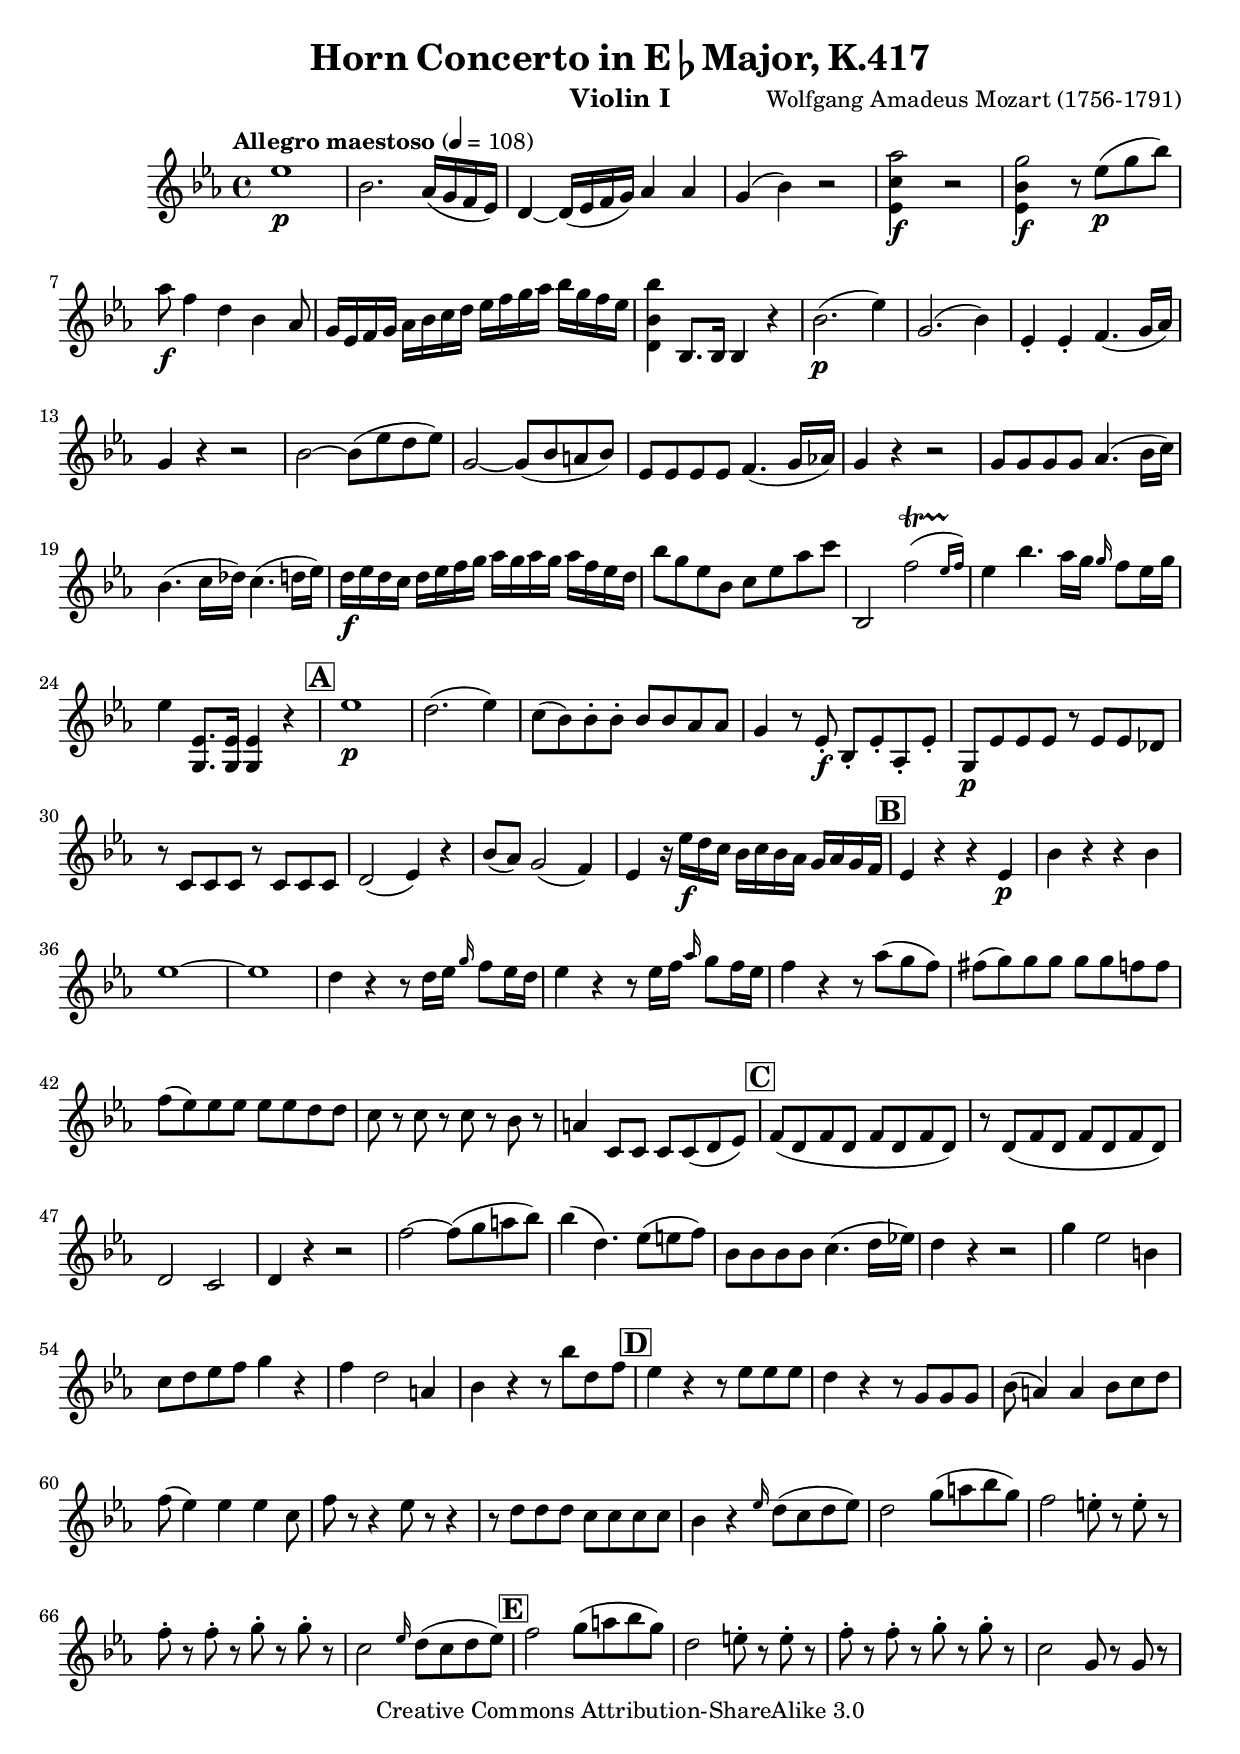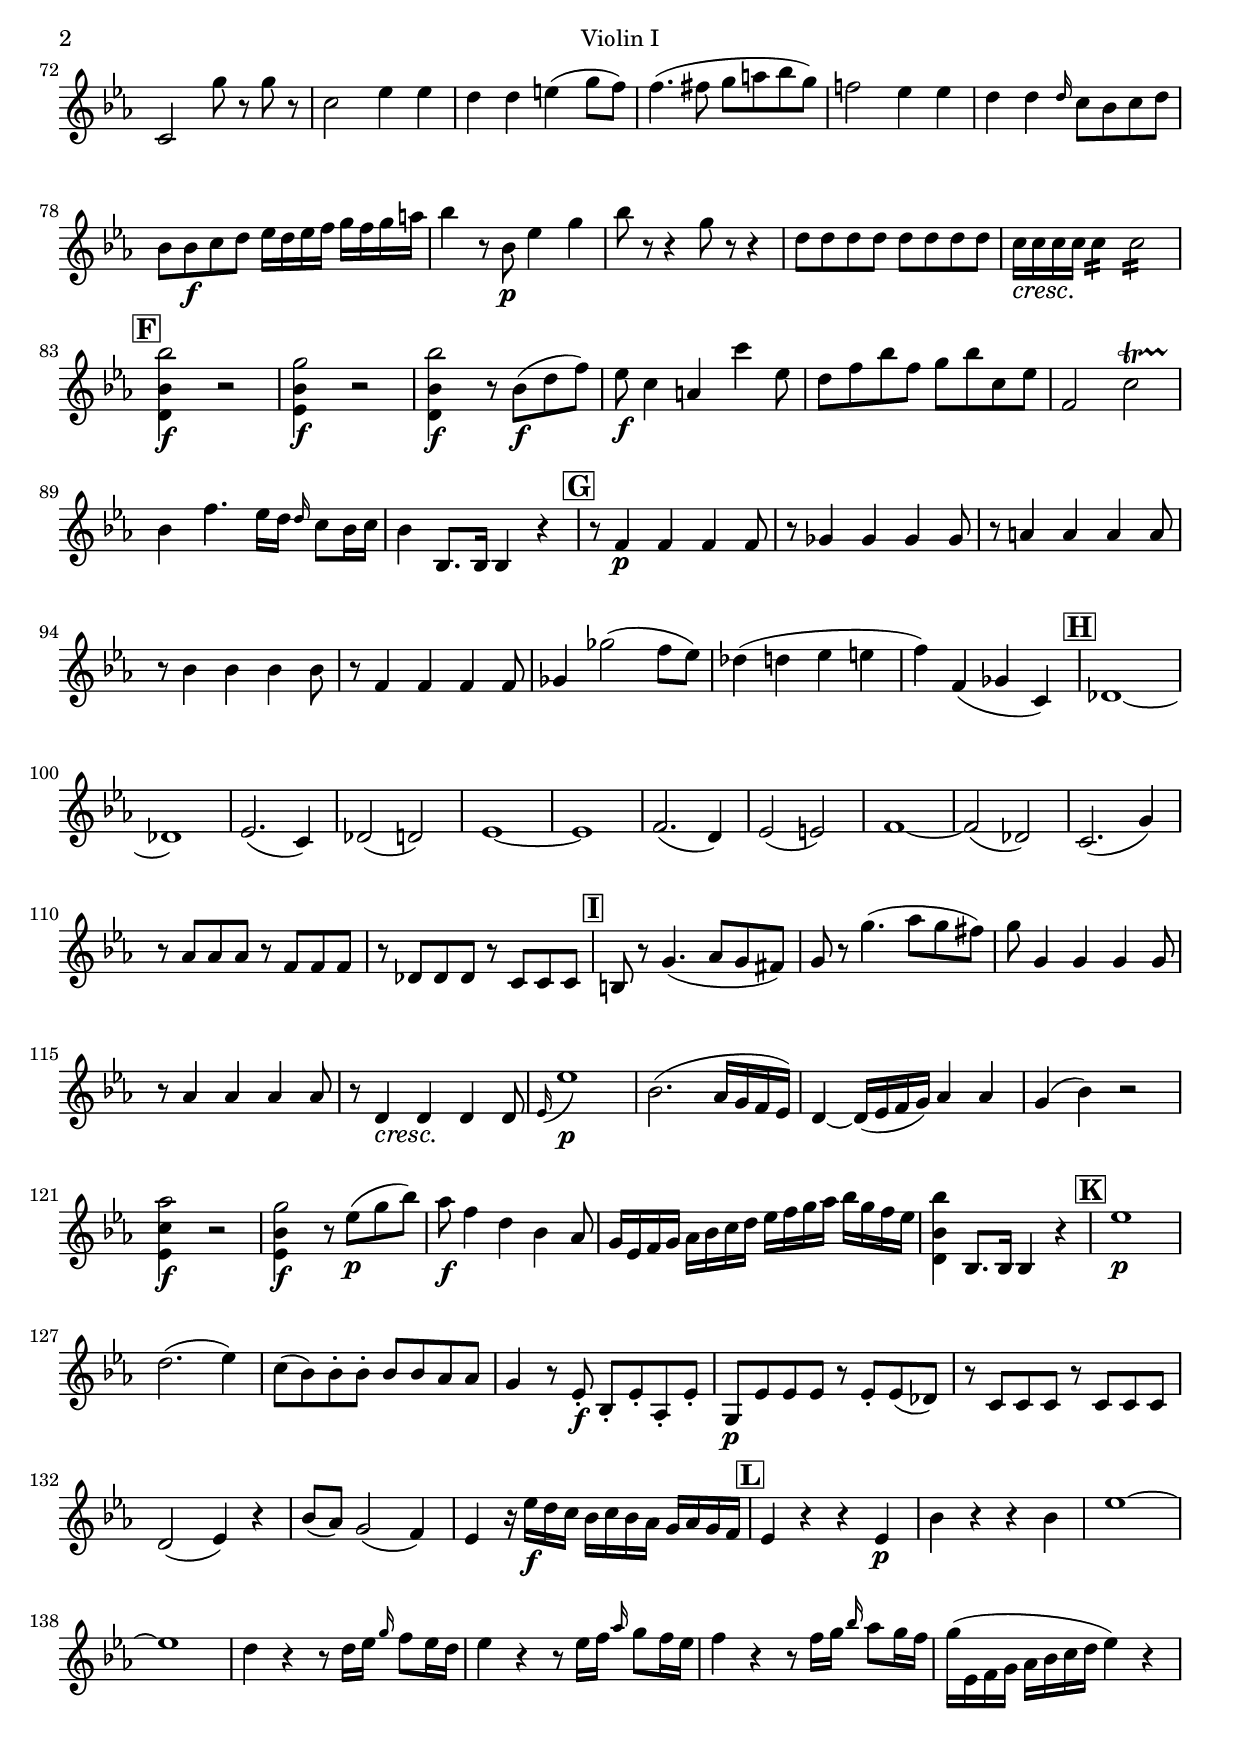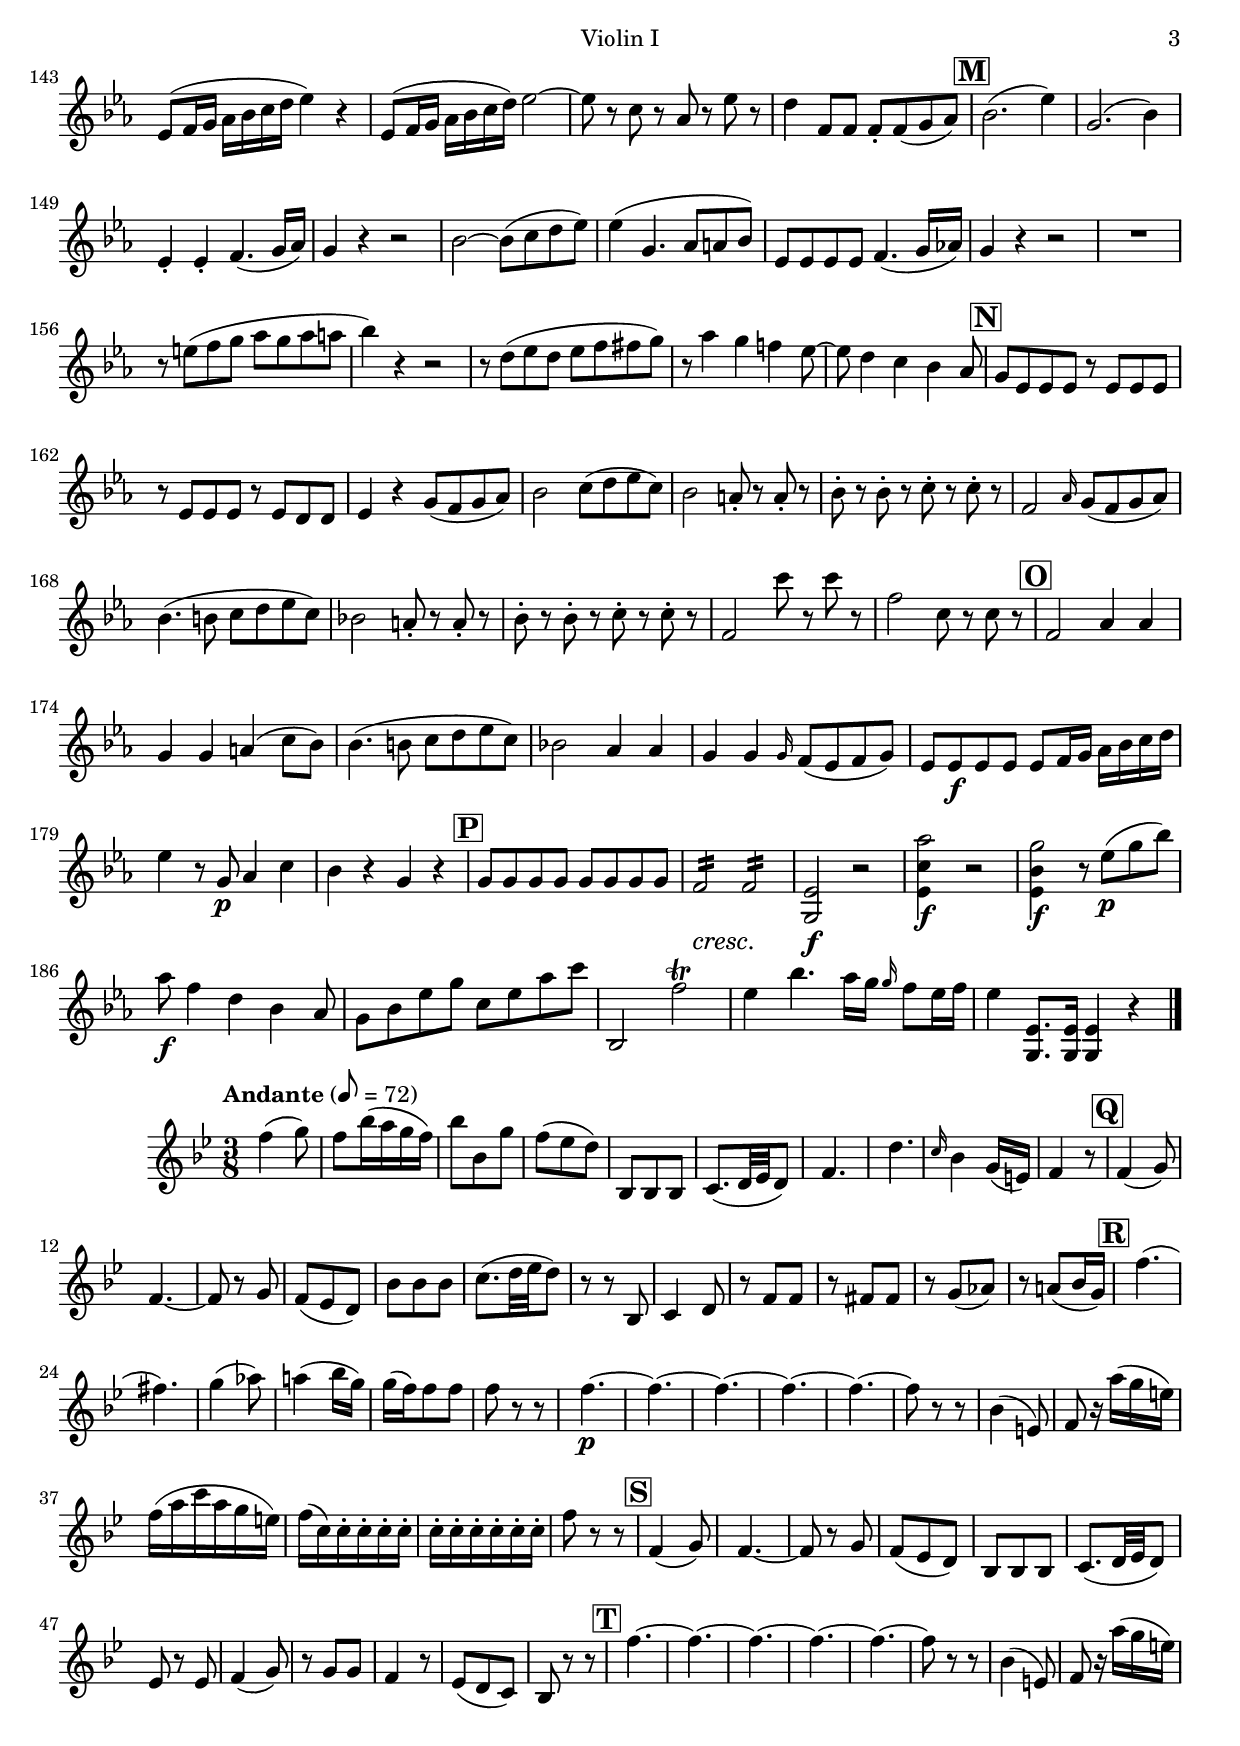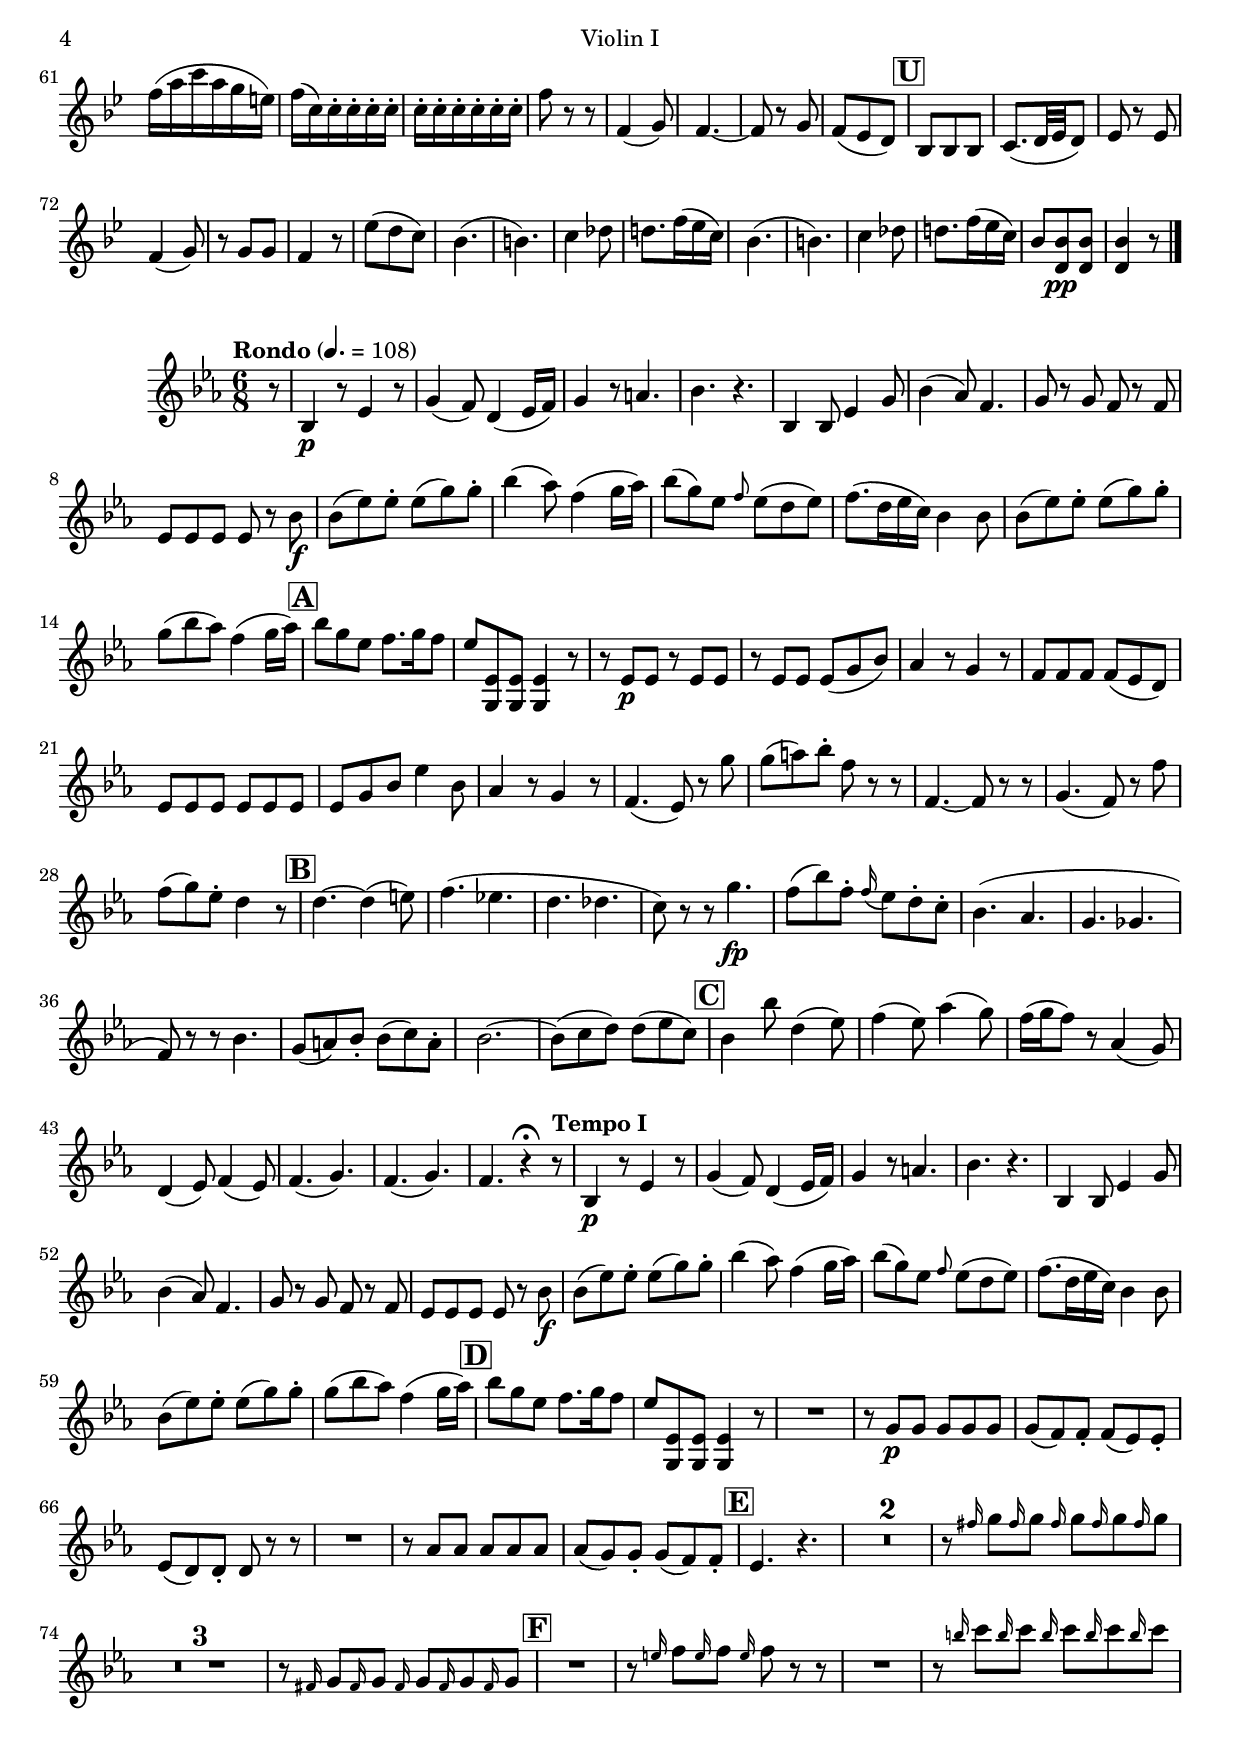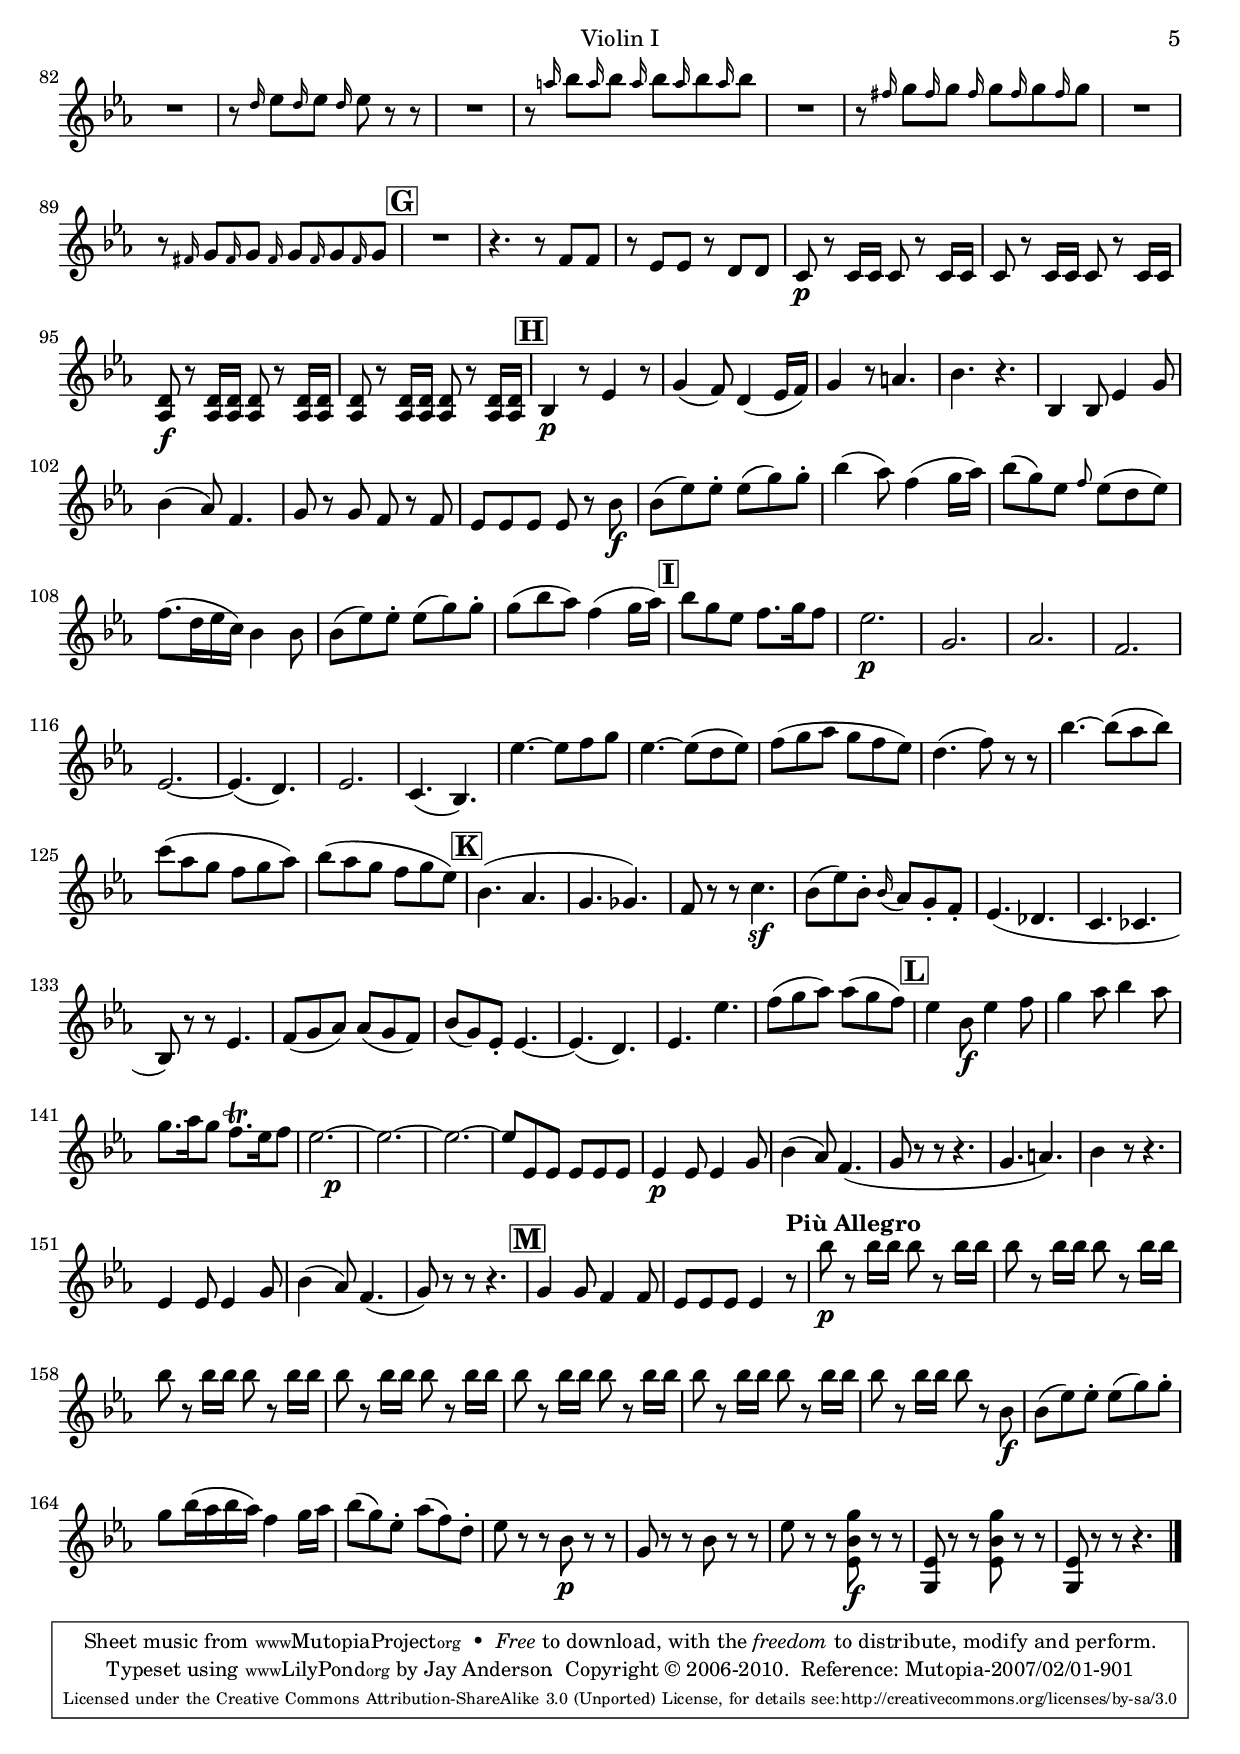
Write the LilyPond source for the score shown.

\version "2.13.50"

\include "defs.ily"
\version "2.13.50"

violinIMvtI = \relative c''
{
  \key ees \major
  ees1\p |
  bes2. aes16( g f ees) |
  d4~ d16( ees f g) aes4 aes |
  g( bes) r2 |
  <aes' \stop c, \stop ees,>2\f r2 |
  <g\stop bes, \stop ees,>2\f r8 ees(\p g bes) |
  aes\f f4 d bes aes8 |
  g16 ees f g aes bes c d ees f g aes bes g f ees |
  <bes' bes, d,>4 bes,,8. bes16 bes4 r |

  bes'2.(\p ees4) |
  g,2.( bes4) |
  ees,4-. ees-. f4.( g16 aes) |
  g4 r r2 |
  bes2~ bes8( ees d ees) |
  g,2~ g8( bes a bes) |
  ees, ees ees ees f4.( g16 aes) |
  g4 r r2 |
  g8 g g g aes4.( bes16 c) |
  bes4.( c16 des) c4.( d16 ees) |
  d\f ees d c d ees f g aes g aes g aes f ees d |
  bes'8 g ees bes c ees aes c |
  bes,,2 \afterGrace f''( \startTrillSpan {ees16[ f]) \stopTrillSpan} |
  ees4 bes'4. aes16 g \grace g f8 ees16 g |
  ees4 <ees, g,>8. <ees g,>16 <ees g,>4 r |

  ees'1\p |
  d2.( ees4) |
  c8( bes) bes-. bes-. bes bes aes aes |
  g4 r8 ees-.\f bes-. ees-. aes,-. ees'-. |
  g,\p ees' ees ees r ees ees des |
  r c c c r c c c |
  d2( ees4) r |
  bes'8( aes) g2( f4) |
  ees r16 ees'\f d c bes c bes aes g aes g f |

  ees4 r r ees\p |
  bes' r r bes |
  ees1~ | ees |
  d4 r r8 d16 ees \grace g f8 ees16 d |
  ees4 r r8 ees16 f \grace aes g8 f16 ees |
  f4 r r8 aes( g f) |
  fis( g) g g g g f f |
  f( ees) ees ees ees ees d d |
  c r c r c r bes r |
  a4 c,8 c c c( d ees) |

  f( d f d f d f d) |
  r d( f d f d f d) |
  d2 c |
  d4 r r2 |
  f'2~ f8( g a bes) |
  bes4( d,4.) ees8( e f) |
  bes, bes bes bes c4.( d16 ees) |
  d4 r r2 |
  g4 ees2 b4 |
  c8 d ees f g4 r |
  f4 d2 a4 |
  bes4 r r8 bes' d, f |
  ees4 r r8 ees8 ees ees |
  d4 r r8 g, g g |
  bes( a4) a bes8 c d |
  f8( ees4) ees ees c8 |
  f8 r r4 ees8 r r4 |
  r8 d d d c c c c |

  %tutti
  bes4 r \grace ees16 d8( c d ees) |
  d2 g8( a bes g) |
  f2 e8-. r e-. r |
  f-. r f-. r g-. r g-. r |
  c,2 \grace ees16 d8( c d ees) |
  f2 g8( a bes g) |
  d2 e8-. r e-. r |
  f-. r f-. r g-. r g-. r |
  c,2 g8 r g r |
  c,2 g''8 r g r |
  c,2 ees4 ees |
  d d e( g8 f) |
  f4.( fis8 g a bes g) |
  f2 ees4 ees |
  d d \grace d16 c8 bes c d |
  bes bes\f c d ees16 d ees f g f g a |
  bes4 r8 bes,8\p ees4 g |
  bes8 r r4 g8 r r4 |
  d8 d d d d d d d |
  c16\justCresc c c c \repeat tremolo 4 c16 \repeat tremolo 8 c16 |

  %tutti
  <bes' \stop bes, \stop d,>2\f r2 |
  <g \stop bes, \stop ees,>2\f r2 |
  <bes \stop bes, \stop d,>2\f r8 bes,8(\f d f) |
  ees8\f c4 a c' ees,8 |
  d f bes f g bes c, ees |
  f,2 << c'{s32*15\startTrillSpan s32\stopTrillSpan} >> |
  bes4 f'4. ees16 d \grace d16 c8 bes16 c |
  bes4 bes,8. bes16 bes4 r |

  %solo
  r8 f'4\p f f f8 |
  r8 ges4 ges ges ges8 |
  r8 a4 a a a8 |
  r8 bes4 bes bes bes8 |
  r8 f4 f f f8 |
  ges4 ges'2( f8 ees) |
  des4( d ees e |
  f4) f,( ges c,) |
  des1~ | des |
  ees2.( c4) |
  des2( d) |
  ees1~ | ees |
  f2.( d4) |
  ees2( e) |
  f1~ | f2( des) |
  c2.( g'4) |
  r8 aes aes aes r f f f |
  r des des des r c c c |
  b r g'4.( aes8 g fis) |
  g r g'4.( aes8 g fis) |
  g8 g,4 g g g8 |
  r aes4 aes aes aes8 |
  r d,4\justCresc d d d8 |

  %tutti
  \appoggiatura ees16 ees'1\p |
  bes2.( aes16 g f ees) |
  d4~ d16( ees f g) aes4 aes |
  g( bes) r2 |
  <aes' \stop c, \stop ees,>2\f r2 |
  <g \stop bes, \stop ees,>2\f r8 ees(\p g bes) |
  aes8\f f4 d bes aes8 |
  g16 ees f g aes bes c d ees f g aes bes g f ees |
  <bes' bes, d,>4 bes,,8. bes16 bes4 r |

  %solo
  ees'1\p |
  d2.( ees4) |
  c8( bes) bes-. bes-. bes bes aes aes |
  g4 r8 ees-.\f bes-. ees-. aes,-. ees'-. |
  g,\p ees' ees ees r8 ees-. ees( des) |
  r8 c c c r c c c |
  d2( ees4) r |
  bes'8( aes) g2( f4) |
  ees4 r16 ees'16\f d c bes c bes aes g aes g f |
  ees4 r r ees\p |
  bes' r r bes |
  ees1~ | ees |
  d4 r r8 d16 ees \grace g16 f8 ees16 d |
  ees4 r r8 ees16 f \grace aes16 g8 f16 ees |
  f4 r r8 f16 g \grace bes16 aes8 g16 f |
  g16( ees, f g aes bes c d ees4) r |
  ees,8( f16 g aes bes c d ees4) r |
  ees,8( f16 g aes bes c d) ees2~ |
  ees8 r c r aes r ees' r |
  d4 f,8 f f-. f( g aes) |

  %tutti
  bes2.( ees4) |
  g,2.( bes4) |
  ees,4-. ees-. f4.( g16 aes) |
  g4 r r2 |

  %solo
  bes2~ bes8( c d ees) |
  ees4( g,4. aes8 a bes) |
  ees, ees ees ees f4.( g16 aes) |
  g4 r r2 |
  R1 |
  r8 e'( f g aes g aes a |
  bes4) r r2 |
  r8 d,( ees d ees f fis g) |
  r8 aes4 g f ees8~ |
  ees d4 c bes aes8 |
  g ees ees ees r ees ees ees |
  r ees ees ees r ees d d |

  %tutti
  ees4 r g8( f g aes) |
  bes2 c8( d ees c) |
  bes2 a8-. r a-. r |
  bes-. r bes-. r c-. r c-. r |
  f,2 \grace aes16 g8( f g aes) |
  bes4.( b8 c d ees c) |
  bes2 a8-. r a-. r |
  bes-. r bes-. r c-. r c-. r |
  f,2 c''8 r c r |
  f,2 c8 r c r |
  f,2 aes4 aes |
  g g a( c8 bes) |
  bes4.( b8 c d ees c) |
  bes2 aes4 aes |
  g g \grace g16 f8( ees f g) |
  ees ees\f ees ees ees f16 g aes bes c d |
  ees4 r8 g,\p aes4 c |
  bes r g r |
  g8 g g g g g g g |
  \repeat tremolo 8 f16\justCresc \repeat tremolo 8 f16 |

  %tutti
  <ees g,>2\f r |
  <aes' \stop c, \stop ees,>2\f r2 |
  <g \stop bes, \stop ees,>2\f r8 ees(\p g bes) |
  aes8\f f4 d bes aes8 |
  g bes ees g c, ees aes c |
  bes,,2 f''\trill |
  ees4 bes'4. aes16 g \grace g16 f8 ees16 f |
  ees4 <ees, g,>8. <ees g,>16 <ees g,>4 r |
}

violinIMvtII = \relative c''
{
  \key bes \major
  f4( g8) |
  f8 bes16( a g f) |
  bes8 bes, g' |
  f( ees d) |
  bes, bes bes |
  c8.( d32 ees d8) |
  f4. |
  d' |
  \grace c16 bes4 g16( e) |
  f4 r8 |
  f4( g8) |
  f4.~ |
  f8 r g |
  f( ees d) |
  bes' bes bes |
  c8.( d32 ees d8) |
  r r bes, |
  c4 d8 |
  r f f |
  r fis fis |
  r g( aes) |
  r a( bes16 g) |
  f'4.( | fis) |
  g4( aes8) |
  a4( bes16 g) |
  g( f) f8 f |
  f r r |
  f4.~\p | \repeat unfold 4 f~ | f8 r r |
  bes,4( e,8) |
  f r16 a'( g e) |
  f( a c a g e) |
  f( c) c-. c-. c-. c-. |
  c-. c-. c-. c-. c-. c-. |
  f8 r r |
  f,4( g8) |
  f4.~ |
  f8 r g |
  f( ees d) |
  bes bes bes |
  c8.( d32 ees d8) |
  ees r ees |
  f4( g8) |
  r g g |
  f4 r8 |
  ees( d c) |
  bes r r |
  \repeat unfold 5 f''4.~ | f8 r r |
  bes,4( e,8) |
  f r16 a'( g e) |
  f( a c a g e) |
  f( c) c-. c-. c-. c-. |
  c-. c-. c-. c-. c-. c-. |
  f8 r r |
  f,4( g8) |
  f4.~ |
  f8 r g |
  f( ees d) |
  bes bes bes |
  c8.( d32 ees d8) |
  ees r ees |
  f4( g8) |
  r g g |
  f4 r8 |
  ees'( d c) |
  \repeat unfold 2
  {
    bes4.( | b) |
    c4 des8 |
    d8.
      \set stemLeftBeamCount = #1
      \set stemRightBeamCount = #2
      f16(
      \set stemLeftBeamCount = #2
      ees c) |
  }
  bes8 <bes d,>\pp <bes d,> |
  <bes d,>4 r8 |
}

violinIMvtIIIMain = \relative c'
{
  bes4\p r8 ees4 r8 |
  g4( f8) d4( ees16 f) |
  g4 r8 a4. |
  bes r |
  bes,4 bes8 ees4 g8 |
  bes4( aes8) f4. |
  g8 r g f r f |
  ees ees ees ees r bes'\f |

  bes( ees) ees-. ees( g) g-. |
  bes4( aes8) f4( g16 aes) |
  bes8( g) ees \grace f ees8( d ees) |
  f8.(
    \set stemLeftBeamCount = #1
    \set stemRightBeamCount = #2
    d16
    \set stemLeftBeamCount = #2
    ees c) bes4 bes8 |
  bes( ees) ees-. ees( g) g-. |
  g( bes aes) f4( g16 aes) |
  bes8 g ees f8. g16 f8 |
}

violinIMvtIIIMainEnd = \relative c''
{
  ees <ees, g,> <ees g,> <ees g,>4 r8 |
}

violinIMvtIII = \relative c'
{
  \key ees \major
  r8 |
  \violinIMvtIIIMain
  \violinIMvtIIIMainEnd

  r8 ees\p ees r ees ees |
  r ees ees ees( g bes) |
  aes4 r8 g4 r8 |
  f f f f( ees d) |
  \repeat unfold 6 ees |
  ees g bes ees4 bes8 |
  aes4 r8 g4 r8 |
  f4.( ees8) r g' |
  g( a) bes-. f r r |
  f,4.~ f8 r r |
  g4.( f8) r f' |
  f( g) ees-. d4 r8 |
  d4.~ d4( e8) |
  f4.( ees |
  d des |
  c8) r r g'4.\fp |
  f8( bes) f-. \appoggiatura f16 ees8 d-. c-. |
  bes4.( aes |
  g ges |
  f8) r r bes4. |
  g8( a) bes-. bes( c) a-. |
  bes2.~ |
  bes8( c d) d( ees c) |
  bes4 bes'8 d,4( ees8) |
  f4( ees8) aes4( g8) |
  f16( g f8) r aes,4( g8) |
  d4( ees8) f4( ees8) |
  f4.( g) |
  f4.( g) |
  f4. r4\fermata r8 |

  \violinIMvtIIIMain
  \violinIMvtIIIMainEnd

  R2. |
  r8 g\p g g g g |
  g( f) f-. f( ees) ees-. |
  ees( d) d-. d r r |
  R2. |
  r8 aes' aes aes aes aes |
  aes( g) g-. g( f) f-. |
  ees4. r |
  R2.*2 |
  r8 \repeat unfold 5 {\grace fis'16 g8} |
  R2.*3 |
  r8 \repeat unfold 5 {\grace fis,16 g8} |
  R2. |
  r8 \repeat unfold 3 {\grace e'16 f8} r8 r |
  R2. |
  r8 \repeat unfold 5 {\grace b16 c8} |
  R2. |
  r8 \repeat unfold 3 {\grace d,16 ees8} r8 r |
  R2. |
  r8 \repeat unfold 5 {\grace a16 bes8} |
  R2. |
  r8 \repeat unfold 5 {\grace fis16 g8} |
  R2. |
  r8 \repeat unfold 5 {\grace fis,16 g8} |
  R2. |
  r4. r8 f f |
  r ees ees r d d |
  c8\p r c16 c \repeat unfold 3 {c8 r c16 c} |
  <d aes>8\f r <d aes>16 <d aes> \repeat unfold 3 {<d aes>8 r <d aes>16 <d aes>} |

  \violinIMvtIIIMain
  ees'2.\p | g, | aes| f |
  ees2.~ |
  ees4.( d) |
  ees2. |
  c4.( bes) |

  ees'4.~ ees8 f g |
  ees4.~ ees8( d ees) |
  f( g aes g f ees) |
  d4.( f8) r r |
  bes4.~ bes8( aes bes) |
  c( aes g f g aes) |
  bes( aes g f g ees) |

  bes4.( aes |
  g ges) |
  f8 r r c'4.\sf |
  bes8( ees) bes-. \appoggiatura bes16 aes8 g-. f-. |
  ees4.( des |
  c ces |
  bes8) r r ees4. |
  f8( g aes) aes( g f) |
  bes( g) ees-. ees4.~ |
  ees( d) |
  ees ees' |
  f8( g aes) aes( g f) |
  ees4 bes8\f ees4 f8 |
  g4 aes8 bes4 aes8 |
  g8. aes16 g8 f8.\trill ees16 f8 |
  << {s4. s\p} ees2.~ >> | ees~ | ees~ |
  ees8 ees, ees ees ees ees |
  ees4\p ees8 ees4 g8 |
  bes4( aes8) f4.( |
  g8 r r r4. |

  g4.( a) |
  bes4 r8 r4. |
  ees,4 ees8 ees4 g8 |
  bes4( aes8) f4.( |
  g8) r r r4. |
  g4 g8 f4 f8 |
  ees8 ees ees ees4 r8 |

  bes''8\p r bes16 bes
    \repeat unfold 12 {bes8 r bes16 bes}
    bes8 r bes,\f |
  bes( ees) ees-. ees( g) g-. |
  g bes16( aes bes aes) f4 g16 aes |
  bes8( g) ees-. aes( f) d-. |
  ees r r bes\p r r |
  g r r bes r r |
  ees r r <g bes, ees,>\f r r |
  <ees, g,> r r <g' bes, ees,> r r |
  <ees, g,> r r r4. |
}


instrument = "Violin I"

\book
{
  \include "header.ily"
  \score
  {
    \new Staff
    {
      << \violinIMvtI \outlineMvtI >>
    }
  }
  \score
  {
    \new Staff
    {
      << \violinIMvtII \outlineMvtII >>
    }
  }
  \score
  {
    \new Staff
    {
      << \violinIMvtIII \outlineMvtIII >>
    }
  }
}
